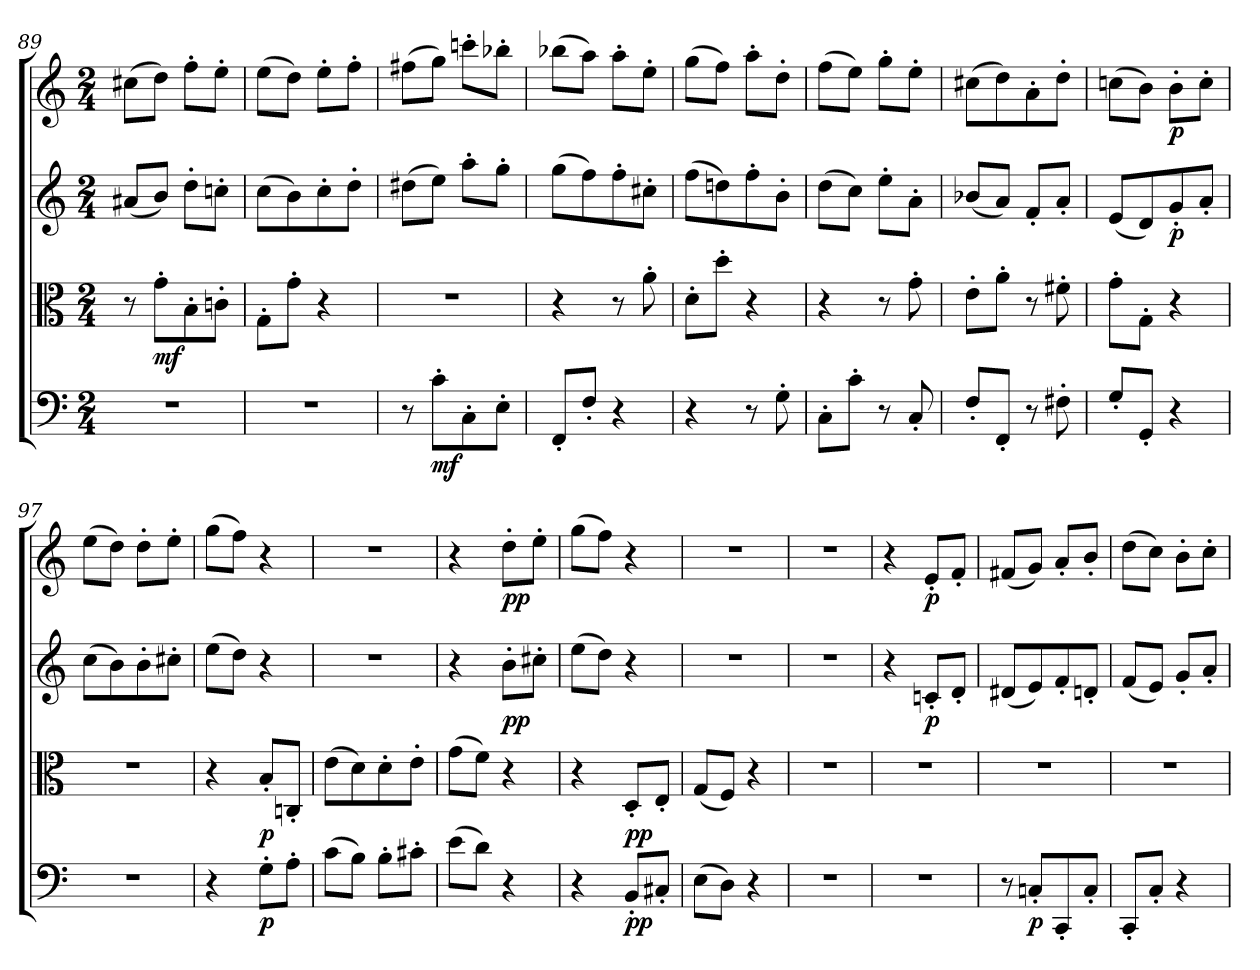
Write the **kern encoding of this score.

**kern	**dynam	**kern	**dynam	**kern	**dynam	**kern	**dynam
*part4	*part4	*part3	*part3	*part2	*part2	*part1	*part1
*staff4	*staff4	*staff3	*staff3	*staff2	*staff2	*staff1	*staff1
*clefF4	*	*clefC3	*	*clefG2	*	*clefG2	*
*k[]	*	*k[]	*	*k[]	*	*k[]	*
*C:	*	*C:	*	*C:	*	*C:	*
*M2/4	*	*M2/4	*	*M2/4	*	*M2/4	*
=89	=89	=89	=89	=89	=89	=89	=89
2r	.	8r	.	(8a#X/L	.	(8cc#X\L	.
.	.	8g'\L	mf	8b/J)	.	8dd\J)	.
.	.	8B'\	.	8dd'\L	.	8ff'\L	.
.	.	8cn'\J	.	8ccn'\J	.	8ee'\J	.
=90	=90	=90	=90	=90	=90	=90	=90
2r	.	8G'\L	.	(8cc\L	.	(8ee\L	.
.	.	8g'\J	.	8b\)	.	8dd\J)	.
.	.	4r	.	8cc'\	.	8ee'\L	.
.	.	.	.	8dd'\J	.	8ff'\J	.
=91	=91	=91	=91	=91	=91	=91	=91
8r	.	2r	.	(8dd#X\L	.	(8ff#X\L	.
8c'\L	mf	.	.	8ee\J)	.	8gg\J)	.
8C'\	.	.	.	8aa'\L	.	8cccn'\L	.
8E'\J	.	.	.	8gg'\J	.	8bb-X'\J	.
=92	=92	=92	=92	=92	=92	=92	=92
8FF'/L	.	4r	.	(8gg\L	.	(8bb-X\L	.
8F'/J	.	.	.	8ff\)	.	8aa\J)	.
4r	.	8r	.	8ff'\	.	8aa'\L	.
.	.	8a'\	.	8cc#X'\J	.	8ee'\J	.
=93	=93	=93	=93	=93	=93	=93	=93
4r	.	8d'\L	.	(8ff\L	.	(8gg\L	.
.	.	8dd'\J	.	8ddn\)	.	8ff\J)	.
8r	.	4r	.	8ff'\	.	8aa'\L	.
8G'\	.	.	.	8b'\J	.	8dd'\J	.
=94	=94	=94	=94	=94	=94	=94	=94
8C'\L	.	4r	.	(8dd\L	.	(8ff\L	.
8c'\J	.	.	.	8cc\J)	.	8ee\J)	.
8r	.	8r	.	8ee'\L	.	8gg'\L	.
8C'/	.	8g'\	.	8a'\J	.	8ee'\J	.
=95	=95	=95	=95	=95	=95	=95	=95
8F'/L	.	8e'\L	.	(8b-X/L	.	(8cc#X\L	.
8FF'/J	.	8a'\J	.	8a/J)	.	8dd\)	.
8r	.	8r	.	8f'/L	.	8a'\	.
8F#X'\	.	8f#X'\	.	8a'/J	.	8dd'\J	.
=96	=96	=96	=96	=96	=96	=96	=96
8G'/L	.	8g'\L	.	(8e/L	.	(8ccn\L	.
8GG'/J	.	8G'\J	.	8d/)	.	8b\J)	.
4r	.	4r	.	8g'/	p	8b'\L	p
.	.	.	.	8a'/J	.	8cc'\J	.
=97	=97	=97	=97	=97	=97	=97	=97
2r	.	2r	.	(8cc\L	.	(8ee\L	.
.	.	.	.	8b\)	.	8dd\J)	.
.	.	.	.	8b'\	.	8dd'\L	.
.	.	.	.	8cc#X'\J	.	8ee'\J	.
=98	=98	=98	=98	=98	=98	=98	=98
4r	.	4r	.	(8ee\L	.	(8gg\L	.
.	.	.	.	8dd\J)	.	8ff\J)	.
8G'\L	p	8B'/L	p	4r	.	4r	.
8A'\J	.	8Cn'/J	.	.	.	.	.
=99	=99	=99	=99	=99	=99	=99	=99
(8c\L	.	(8e\L	.	2r	.	2r	.
8B\J)	.	8d\)	.	.	.	.	.
8B'\L	.	8d'\	.	.	.	.	.
8c#X'\J	.	8e'\J	.	.	.	.	.
=100	=100	=100	=100	=100	=100	=100	=100
(8e\L	.	(8g\L	.	4r	.	4r	.
8d\J)	.	8f\J)	.	.	.	.	.
4r	.	4r	.	8b'\L	pp	8dd'\L	pp
.	.	.	.	8cc#X'\J	.	8ee'\J	.
=101	=101	=101	=101	=101	=101	=101	=101
4r	.	4r	.	(8ee\L	.	(8gg\L	.
.	.	.	.	8dd\J)	.	8ff\J)	.
8BB'/L	pp	8D'/L	pp	4r	.	4r	.
8C#X'/J	.	8E'/J	.	.	.	.	.
=102	=102	=102	=102	=102	=102	=102	=102
(8E\L	.	(8G/L	.	2r	.	2r	.
8D\J)	.	8F/J)	.	.	.	.	.
4r	.	4r	.	.	.	.	.
=103	=103	=103	=103	=103	=103	=103	=103
2r	.	2r	.	2r	.	2r	.
=104	=104	=104	=104	=104	=104	=104	=104
2r	.	2r	.	4r	.	4r	.
.	.	.	.	8cn'/L	p	8e'/L	p
.	.	.	.	8d'/J	.	8f'/J	.
=105	=105	=105	=105	=105	=105	=105	=105
8r	.	2r	.	(8d#X/L	.	(8f#X/L	.
8Cn'/L	p	.	.	8e/)	.	8g/J)	.
8CC'/	.	.	.	8f'/	.	8a'/L	.
8C'/J	.	.	.	8dn'/J	.	8b'/J	.
=106	=106	=106	=106	=106	=106	=106	=106
8CC'/L	.	2r	.	(8f/L	.	(8dd\L	.
8C'/J	.	.	.	8e/J)	.	8cc\J)	.
4r	.	.	.	8g'/L	.	8b'\L	.
.	.	.	.	8a'/J	.	8cc'\J	.
=	=	=	=	=	=	=	=
*-	*-	*-	*-	*-	*-	*-	*-
